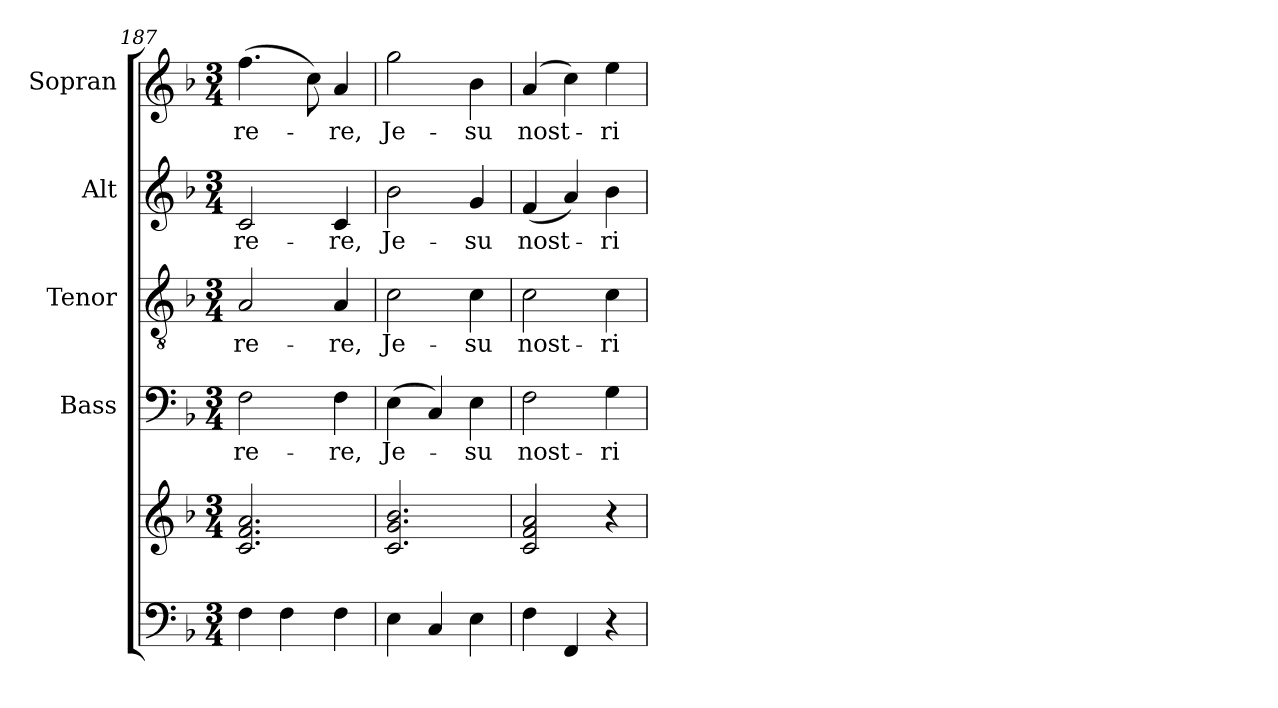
**kern	**kern	**kern	**text	**kern	**text	**kern	**text	**kern	**text
*part5	*part5	*part4	*part4	*part3	*part3	*part2	*part2	*part1	*part1
*staff6	*staff5	*staff4	*staff4	*staff3	*staff3	*staff2	*staff2	*staff1	*staff1
*	*	*I"Bass	*	*I"Tenor	*	*I"Alt	*	*I"Sopran	*
*	*	*I'B.	*	*I'T.	*	*I'A.	*	*I'S.	*
!!LO:LB:g=z
*clefF4	*clefG2	*clefF4	*	*clefGv2	*	*clefG2	*	*clefG2	*
*k[b-]	*k[b-]	*k[b-]	*	*k[b-]	*	*k[b-]	*	*k[b-]	*
*F:	*F:	*F:	*	*F:	*	*F:	*	*F:	*
*M3/4	*M3/4	*M3/4	*	*M3/4	*	*M3/4	*	*M3/4	*
=187	=187	=187	=187	=187	=187	=187	=187	=187	=187
!	!	!	!LO:LY:b	!	!LO:LY:b	!	!LO:LY:b	!	!LO:LY:b
4F\	2.c/ 2.f/ 2.a/	2F\	-re-	2A/	-re-	2c/	-re-	(>4.ff\	-re-
4F\	.	.	.	.	.	.	.	.	.
.	.	.	.	.	.	.	.	8cc\)	.
!	!	!	!LO:LY:b	!	!LO:LY:b	!	!LO:LY:b	!	!LO:LY:b
4F\	.	4F\	-re,	4A/	-re,	4c/	-re,	4a/	-re,
=188	=188	=188	=188	=188	=188	=188	=188	=188	=188
!	!	!	!LO:LY:b	!	!LO:LY:b	!	!LO:LY:b	!	!LO:LY:b
4E\	2.c/ 2.g/ 2.b-/	(>4E\	Je-	2c\	Je-	2b-\	Je-	2gg\	Je-
4C/	.	4C/)	.	.	.	.	.	.	.
!	!	!	!LO:LY:b	!	!LO:LY:b	!	!LO:LY:b	!	!LO:LY:b
4E\	.	4E\	-su	4c\	-su	4g/	-su	4b-\	-su
=189	=189	=189	=189	=189	=189	=189	=189	=189	=189
!	!	!	!LO:LY:b	!	!LO:LY:b	!	!LO:LY:b	!	!LO:LY:b
4F\	2c/ 2f/ 2a/	2F\	nost-	2c\	nost-	(<4f/	nost-	(4a/	nost-
4FF/	.	.	.	.	.	4a/)	.	4cc\)	.
!	!	!	!LO:LY:b	!	!LO:LY:b	!	!LO:LY:b	!	!LO:LY:b
4r	4r	4G\	-ri	4c\	-ri	4b-\	-ri	4ee\	-ri
=	=	=	=	=	=	=	=	=	=
*-	*-	*-	*-	*-	*-	*-	*-	*-	*-
